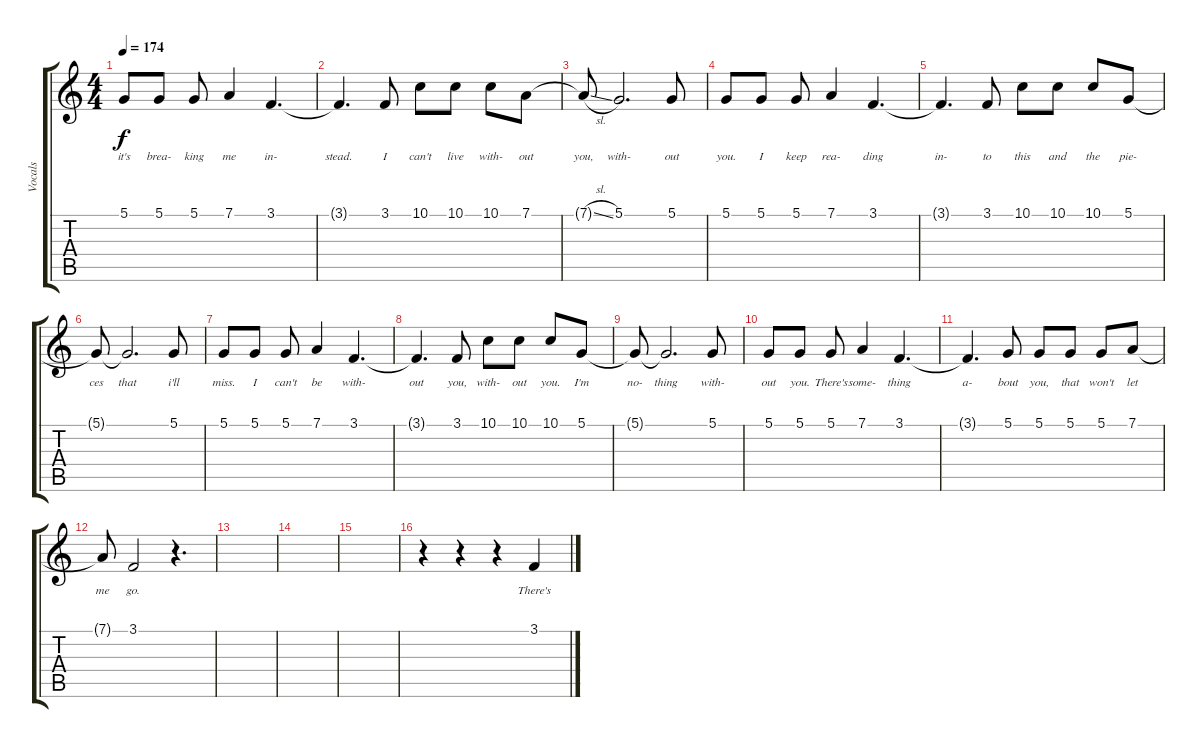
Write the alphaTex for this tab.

\track ("Vocals" "Vocals") {instrument viola}
\staff {score tabs}
\tuning (D4 A3 F3 C3 G2 C2) {hide}
\ts (4 4)
\tempo 174
\clef g2
\ks c
5.1.8{lyrics (0 "it's") lyrics (1 "") lyrics (2 "") lyrics (3 "") lyrics (4 "") dy f} 5.1.8{lyrics (0 "brea-") lyrics (1 "") lyrics (2 "") lyrics (3 "") lyrics (4 "")} 5.1.8{lyrics (0 "king") lyrics (1 "") lyrics (2 "") lyrics (3 "") lyrics (4 "")} 7.1.4{lyrics (0 "me") lyrics (1 "") lyrics (2 "") lyrics (3 "") lyrics (4 "")} 3.1.4{d lyrics (0 "in-") lyrics (1 "") lyrics (2 "") lyrics (3 "") lyrics (4 "")} |
3.1{t}.4{d lyrics (0 "stead.") lyrics (1 "") lyrics (2 "") lyrics (3 "") lyrics (4 "")} 3.1.8{lyrics (0 "I") lyrics (1 "") lyrics (2 "") lyrics (3 "") lyrics (4 "")} 10.1.8{lyrics (0 "can't") lyrics (1 "") lyrics (2 "") lyrics (3 "") lyrics (4 "")} 10.1.8{lyrics (0 "live") lyrics (1 "") lyrics (2 "") lyrics (3 "") lyrics (4 "")} 10.1.8{lyrics (0 "with-") lyrics (1 "") lyrics (2 "") lyrics (3 "") lyrics (4 "")} 7.1.8{lyrics (0 "out") lyrics (1 "") lyrics (2 "") lyrics (3 "") lyrics (4 "")} |
7.1{sl t}.8{lyrics (0 "you,") lyrics (1 "") lyrics (2 "") lyrics (3 "") lyrics (4 "")} 5.1.2{d lyrics (0 "with-") lyrics (1 "") lyrics (2 "") lyrics (3 "") lyrics (4 "")} 5.1.8{lyrics (0 "out") lyrics (1 "") lyrics (2 "") lyrics (3 "") lyrics (4 "")} |
5.1.8{lyrics (0 "you.") lyrics (1 "") lyrics (2 "") lyrics (3 "") lyrics (4 "")} 5.1.8{lyrics (0 "I") lyrics (1 "") lyrics (2 "") lyrics (3 "") lyrics (4 "")} 5.1.8{lyrics (0 "keep") lyrics (1 "") lyrics (2 "") lyrics (3 "") lyrics (4 "")} 7.1.4{lyrics (0 "rea-") lyrics (1 "") lyrics (2 "") lyrics (3 "") lyrics (4 "")} 3.1.4{d lyrics (0 "ding") lyrics (1 "") lyrics (2 "") lyrics (3 "") lyrics (4 "")} |
3.1{t}.4{d lyrics (0 "in-") lyrics (1 "") lyrics (2 "") lyrics (3 "") lyrics (4 "")} 3.1.8{lyrics (0 "to") lyrics (1 "") lyrics (2 "") lyrics (3 "") lyrics (4 "")} 10.1.8{lyrics (0 "this") lyrics (1 "") lyrics (2 "") lyrics (3 "") lyrics (4 "")} 10.1.8{lyrics (0 "and") lyrics (1 "") lyrics (2 "") lyrics (3 "") lyrics (4 "")} 10.1.8{lyrics (0 "the") lyrics (1 "") lyrics (2 "") lyrics (3 "") lyrics (4 "")} 5.1.8{lyrics (0 "pie-") lyrics (1 "") lyrics (2 "") lyrics (3 "") lyrics (4 "")} |
5.1{t}.8{lyrics (0 "ces") lyrics (1 "") lyrics (2 "") lyrics (3 "") lyrics (4 "")} 5.1{t}.2{d lyrics (0 "that") lyrics (1 "") lyrics (2 "") lyrics (3 "") lyrics (4 "")} 5.1.8{lyrics (0 "i'll") lyrics (1 "") lyrics (2 "") lyrics (3 "") lyrics (4 "")} |
5.1.8{lyrics (0 "miss.") lyrics (1 "") lyrics (2 "") lyrics (3 "") lyrics (4 "")} 5.1.8{lyrics (0 "I") lyrics (1 "") lyrics (2 "") lyrics (3 "") lyrics (4 "")} 5.1.8{lyrics (0 "can't") lyrics (1 "") lyrics (2 "") lyrics (3 "") lyrics (4 "")} 7.1.4{lyrics (0 "be") lyrics (1 "") lyrics (2 "") lyrics (3 "") lyrics (4 "")} 3.1.4{d lyrics (0 "with-") lyrics (1 "") lyrics (2 "") lyrics (3 "") lyrics (4 "")} |
3.1{t}.4{d lyrics (0 "out") lyrics (1 "") lyrics (2 "") lyrics (3 "") lyrics (4 "")} 3.1.8{lyrics (0 "you,") lyrics (1 "") lyrics (2 "") lyrics (3 "") lyrics (4 "")} 10.1.8{lyrics (0 "with-") lyrics (1 "") lyrics (2 "") lyrics (3 "") lyrics (4 "")} 10.1.8{lyrics (0 "out") lyrics (1 "") lyrics (2 "") lyrics (3 "") lyrics (4 "")} 10.1.8{lyrics (0 "you.") lyrics (1 "") lyrics (2 "") lyrics (3 "") lyrics (4 "")} 5.1.8{lyrics (0 "I'm") lyrics (1 "") lyrics (2 "") lyrics (3 "") lyrics (4 "")} |
5.1{t}.8{lyrics (0 "no-") lyrics (1 "") lyrics (2 "") lyrics (3 "") lyrics (4 "")} 5.1{t}.2{d lyrics (0 "thing") lyrics (1 "") lyrics (2 "") lyrics (3 "") lyrics (4 "")} 5.1.8{lyrics (0 "with-") lyrics (1 "") lyrics (2 "") lyrics (3 "") lyrics (4 "")} |
5.1.8{lyrics (0 "out") lyrics (1 "") lyrics (2 "") lyrics (3 "") lyrics (4 "")} 5.1.8{lyrics (0 "you.") lyrics (1 "") lyrics (2 "") lyrics (3 "") lyrics (4 "")} 5.1.8{lyrics (0 "There's") lyrics (1 "") lyrics (2 "") lyrics (3 "") lyrics (4 "")} 7.1.4{lyrics (0 "some-") lyrics (1 "") lyrics (2 "") lyrics (3 "") lyrics (4 "")} 3.1.4{d lyrics (0 "thing") lyrics (1 "") lyrics (2 "") lyrics (3 "") lyrics (4 "")} |
3.1{t}.4{d lyrics (0 "a-") lyrics (1 "") lyrics (2 "") lyrics (3 "") lyrics (4 "")} 5.1.8{lyrics (0 "bout") lyrics (1 "") lyrics (2 "") lyrics (3 "") lyrics (4 "")} 5.1.8{lyrics (0 "you,") lyrics (1 "") lyrics (2 "") lyrics (3 "") lyrics (4 "")} 5.1.8{lyrics (0 "that") lyrics (1 "") lyrics (2 "") lyrics (3 "") lyrics (4 "")} 5.1.8{lyrics (0 "won't") lyrics (1 "") lyrics (2 "") lyrics (3 "") lyrics (4 "")} 7.1.8{lyrics (0 "let") lyrics (1 "") lyrics (2 "") lyrics (3 "") lyrics (4 "")} |
7.1{t}.8{lyrics (0 "me") lyrics (1 "") lyrics (2 "") lyrics (3 "") lyrics (4 "")} 3.1.2{lyrics (0 "go.") lyrics (1 "") lyrics (2 "") lyrics (3 "") lyrics (4 "")} r.4{d} |
|
|
|
r.4 r.4 r.4 3.1.4{lyrics (0 "There's") lyrics (1 "") lyrics (2 "") lyrics (3 "") lyrics (4 "")}
